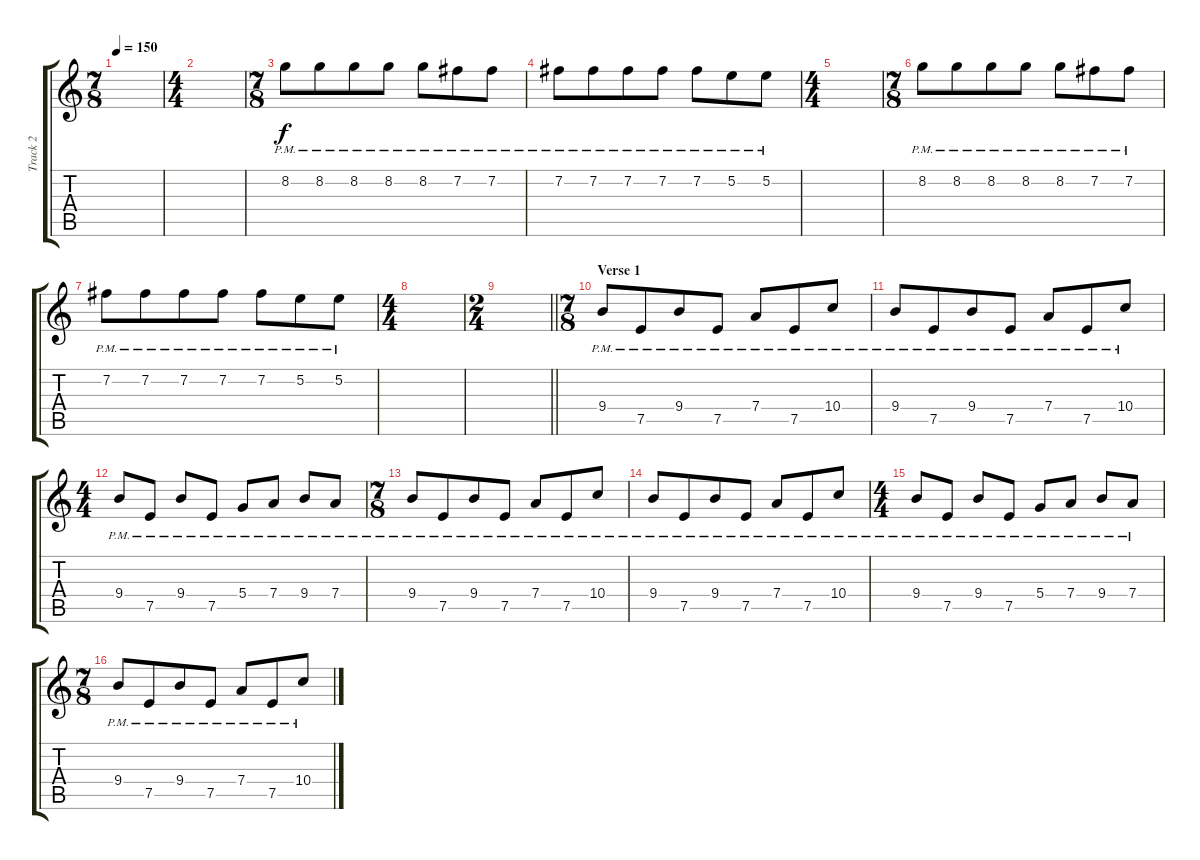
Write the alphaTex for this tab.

\track ("Track 2" "Track 2") {instrument distortionguitar}
\staff {score tabs}
\tuning (E4 B3 G3 D3 A2 E2) {hide}
\ts (7 8)
\tempo 150
\clef g2
\ks c
|
\ts (4 4)
|
\ts (7 8)
8.2{pm}.8{instrument electricguitarclean} 8.2{pm}.8 8.2{pm}.8 8.2{pm}.8 8.2{pm}.8 7.2{pm}.8 7.2{pm}.8 |
7.2{pm}.8 7.2{pm}.8 7.2{pm}.8 7.2{pm}.8 7.2{pm}.8 5.2{pm}.8 5.2{pm}.8 |
\ts (4 4)
|
\ts (7 8)
8.2{pm}.8{instrument electricguitarclean} 8.2{pm}.8 8.2{pm}.8 8.2{pm}.8 8.2{pm}.8 7.2{pm}.8 7.2{pm}.8 |
7.2{pm}.8 7.2{pm}.8 7.2{pm}.8 7.2{pm}.8 7.2{pm}.8 5.2{pm}.8 5.2{pm}.8 |
\ts (4 4)
|
\ts (2 4)
\barLineRight lightlight
|
\ts (7 8)
\section ("" "Verse 1")
9.4{pm}.8{volume 10 instrument distortionguitar} 7.5{pm}.8 9.4{pm}.8 7.5{pm}.8 7.4{pm}.8 7.5{pm}.8 10.4{pm}.8 |
9.4{pm}.8 7.5{pm}.8 9.4{pm}.8 7.5{pm}.8 7.4{pm}.8 7.5{pm}.8 10.4{pm}.8 |
\ts (4 4)
9.4{pm}.8 7.5{pm}.8 9.4{pm}.8 7.5{pm}.8 5.4{pm}.8 7.4{pm}.8 9.4{pm}.8 7.4{pm}.8 |
\ts (7 8)
9.4{pm}.8{volume 10 instrument distortionguitar} 7.5{pm}.8 9.4{pm}.8 7.5{pm}.8 7.4{pm}.8 7.5{pm}.8 10.4{pm}.8 |
9.4{pm}.8 7.5{pm}.8 9.4{pm}.8 7.5{pm}.8 7.4{pm}.8 7.5{pm}.8 10.4{pm}.8 |
\ts (4 4)
9.4{pm}.8 7.5{pm}.8 9.4{pm}.8 7.5{pm}.8 5.4{pm}.8 7.4{pm}.8 9.4{pm}.8 7.4{pm}.8 |
\ts (7 8)
9.4{pm}.8{volume 10 instrument distortionguitar} 7.5{pm}.8 9.4{pm}.8 7.5{pm}.8 7.4{pm}.8 7.5{pm}.8 10.4{pm}.8
